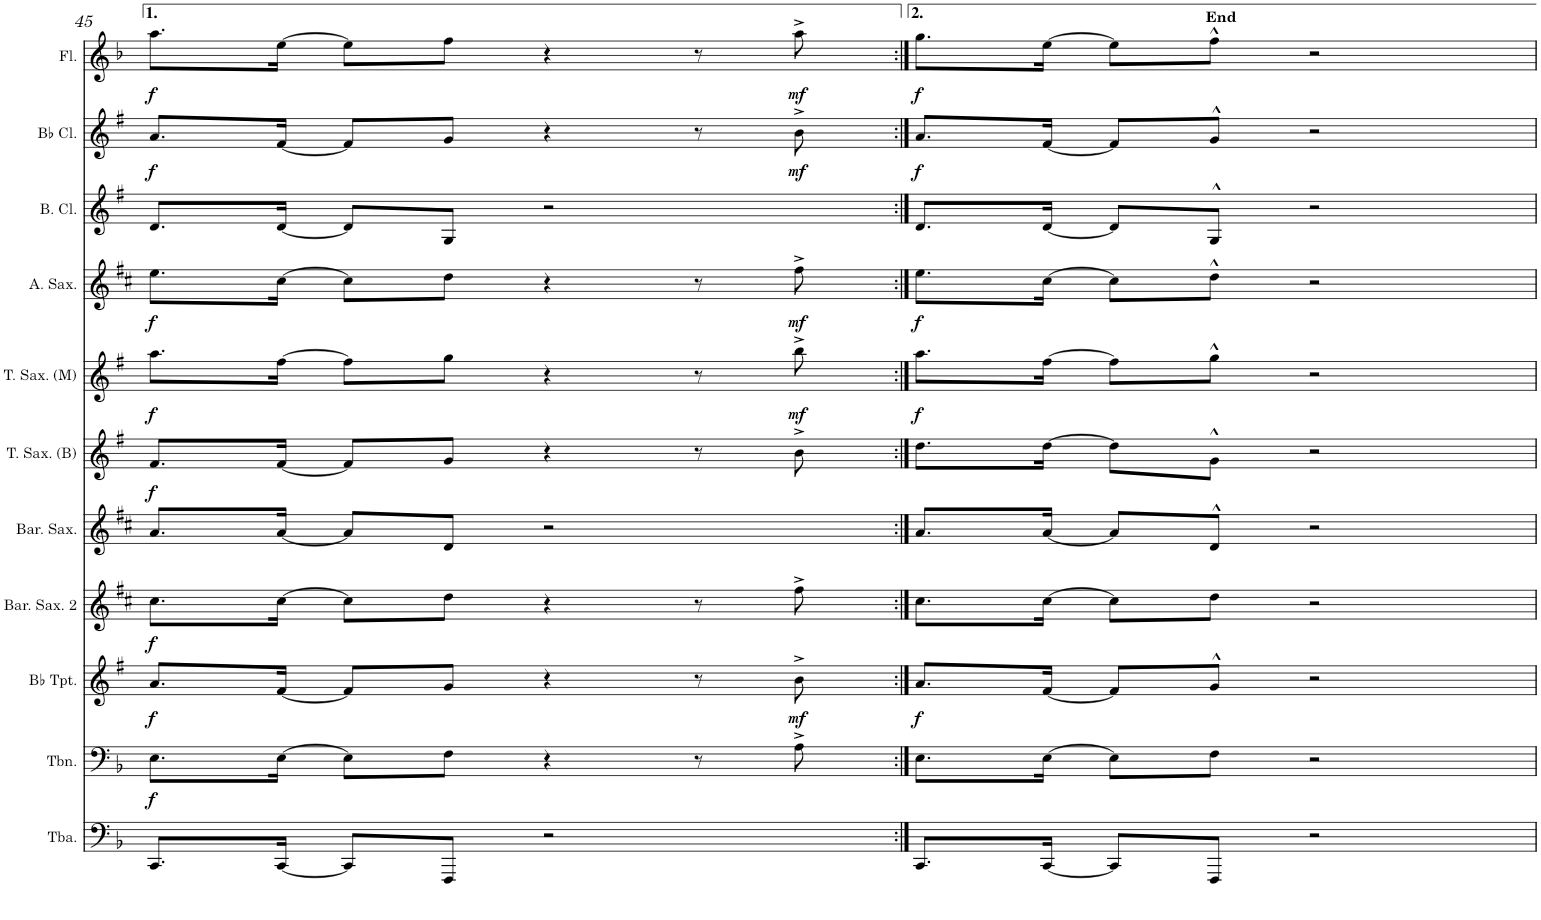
**kern	**kern	**dynam	**kern	**dynam	**kern	**dynam	**kern	**kern	**dynam	**kern	**dynam	**kern	**dynam	**kern	**kern	**dynam	**kern	**dynam
*part11	*part10	*part10	*part9	*part9	*part8	*part8	*part7	*part6	*part6	*part5	*part5	*part4	*part4	*part3	*part2	*part2	*part1	*part1
*staff11	*staff10	*staff10	*staff9	*staff9	*staff8	*staff8	*staff7	*staff6	*staff6	*staff5	*staff5	*staff4	*staff4	*staff3	*staff2	*staff2	*staff1	*staff1
*I"Tuba	*I"Trombone	*	*I"Bb Trumpet	*	*I"Baritone Saxophone 2	*	*I"Baritone Saxophone	*I"Tenor Saxophone (Bass)	*	*I"Tenor Saxophone (Melody)	*	*I"Alto Saxophone	*	*I"Bass Clarinet	*I"Bb Clarinet	*	*I"Flute	*
*I'Tba.	*I'Tbn.	*	*I'Bb Tpt.	*	*I'Bar. Sax. 2	*	*I'Bar. Sax.	*I'T. Sax. (B)	*	*I'T. Sax. (M)	*	*I'A. Sax.	*	*I'B. Cl.	*I'Bb Cl.	*	*I'Fl.	*
!!LO:PB:g=z
*clefF4	*clefF4	*	*clefG2	*	*clefG2	*	*clefG2	*clefG2	*	*clefG2	*	*clefG2	*	*clefG2	*clefG2	*	*clefG2	*
*	*	*	*Trd1c2	*	*Trd12c21	*	*Trd12c21	*Trd8c14	*	*Trd8c14	*	*Trd5c9	*	*Trd8c14	*Trd1c2	*	*	*
*k[b-]	*k[b-]	*	*k[f#]	*	*k[f#c#]	*	*k[f#c#]	*k[f#]	*	*k[f#]	*	*k[f#c#]	*	*k[f#]	*k[f#]	*	*k[b-]	*
*M4/4	*M4/4	*	*M4/4	*	*M4/4	*	*M4/4	*M4/4	*	*M4/4	*	*M4/4	*	*M4/4	*M4/4	*	*M4/4	*
=45	=45	=45	=45	=45	=45	=45	=45	=45	=45	=45	=45	=45	=45	=45	=45	=45	=45	=45
!	!	!LO:DY:b	!	!LO:DY:b	!	!LO:DY:b	!	!	!LO:DY:b	!	!LO:DY:b	!	!LO:DY:b	!	!	!LO:DY:b	!	!LO:DY:b
8.CC/L	8.E\L	f	8.a/L	f	8.cc#\L	f	8.a/L	8.f#/L	f	8.aa\L	f	8.ee\L	f	8.d/L	8.a/L	f	8.aa\L	f
[16CC/Jk	[16E\Jk	.	[16f#/Jk	.	[16cc#\Jk	.	[16a/Jk	[16f#/Jk	.	[16ff#\Jk	.	[16cc#\Jk	.	[16d/Jk	[16f#/Jk	.	[16ee\Jk	.
8CC/L]	8E\L]	.	8f#/L]	.	8cc#\L]	.	8a/L]	8f#/L]	.	8ff#\L]	.	8cc#\L]	.	8d/L]	8f#/L]	.	8ee\L]	.
8FFF/J	8F\J	.	8g/J	.	8dd\J	.	8d/J	8g/J	.	8gg\J	.	8dd\J	.	8G/J	8g/J	.	8ff\J	.
2r	4r	.	4r	.	4r	.	2r	4r	.	4r	.	4r	.	2r	4r	.	4r	.
.	8r	.	8r	.	8r	.	.	8r	.	8r	.	8r	.	.	8r	.	8r	.
!	!	!	!	!LO:DY:b	!	!	!	!	!	!	!LO:DY:b	!	!LO:DY:b	!	!	!LO:DY:b	!	!LO:DY:b
.	8A^\	.	8b^\	mf	8ff#^\	.	.	8b^\	.	8bb^\	mf	8ff#^\	mf	.	8b^\	mf	8aa^\	mf
=46:|!	=46:|!	=46:|!	=46:|!	=46:|!	=46:|!	=46:|!	=46:|!	=46:|!	=46:|!	=46:|!	=46:|!	=46:|!	=46:|!	=46:|!	=46:|!	=46:|!	=46:|!	=46:|!
!	!	!	!	!LO:DY:b	!	!	!	!	!	!	!LO:DY:b	!	!LO:DY:b	!	!	!LO:DY:b	!	!LO:DY:b
8.CC/L	8.E\L	.	8.a/L	f	8.cc#\L	.	8.a/L	8.dd\L	.	8.aa\L	f	8.ee\L	f	8.d/L	8.a/L	f	8.gg\L	f
[16CC/Jk	[16E\Jk	.	[16f#/Jk	.	[16cc#\Jk	.	[16a/Jk	[16dd\Jk	.	[16ff#\Jk	.	[16cc#\Jk	.	[16d/Jk	[16f#/Jk	.	[16ee\Jk	.
8CC/L]	8E\L]	.	8f#/L]	.	8cc#\L]	.	8a/L]	8dd\L]	.	8ff#\L]	.	8cc#\L]	.	8d/L]	8f#/L]	.	8ee\L]	.
!	!	!	!	!	!	!	!	!	!	!	!	!	!	!	!	!	!LO:TX:a:B:t=End	!
8FFF/J	8F\J	.	8g^^/J	.	8dd\J	.	8d^^/J	8g^^\J	.	8gg^^\J	.	8dd^^\J	.	8G^^/J	8g^^/J	.	8ff^^\J	.
2r	2r	.	2r	.	2r	.	2r	2r	.	2r	.	2r	.	2r	2r	.	2r	.
=	=	=	=	=	=	=	=	=	=	=	=	=	=	=	=	=	=	=
*-	*-	*-	*-	*-	*-	*-	*-	*-	*-	*-	*-	*-	*-	*-	*-	*-	*-	*-
